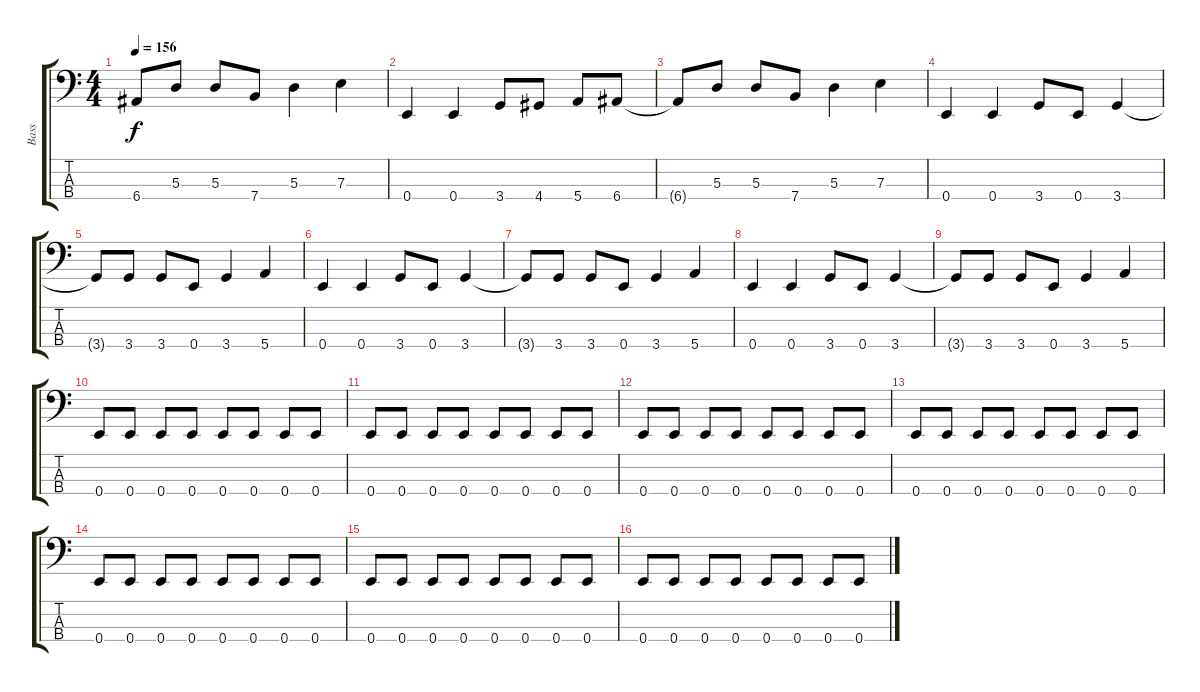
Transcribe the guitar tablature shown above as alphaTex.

\track ("Bass" "Bass") {instrument electricbassfinger}
\staff {score tabs}
\tuning (G2 D2 A1 E1) {hide}
\ts (4 4)
\tempo 156
\clef f4
\ks c
6.4{t}.8{dy f} 5.3.8 5.3.8 7.4.8 5.3.4 7.3.4 |
0.4.4 0.4.4 3.4.8 4.4.8 5.4.8 6.4.8 |
6.4{t}.8 5.3.8 5.3.8 7.4.8 5.3.4 7.3.4 |
0.4.4 0.4.4 3.4.8 0.4.8 3.4.4 |
3.4{t}.8 3.4.8 3.4.8 0.4.8 3.4.4 5.4.4 |
0.4.4 0.4.4 3.4.8 0.4.8 3.4.4 |
3.4{t}.8 3.4.8 3.4.8 0.4.8 3.4.4 5.4.4 |
0.4.4 0.4.4 3.4.8 0.4.8 3.4.4 |
3.4{t}.8 3.4.8 3.4.8 0.4.8 3.4.4 5.4.4 |
0.4.8 0.4.8 0.4.8 0.4.8 0.4.8 0.4.8 0.4.8 0.4.8 |
0.4.8 0.4.8 0.4.8 0.4.8 0.4.8 0.4.8 0.4.8 0.4.8 |
0.4.8 0.4.8 0.4.8 0.4.8 0.4.8 0.4.8 0.4.8 0.4.8 |
0.4.8 0.4.8 0.4.8 0.4.8 0.4.8 0.4.8 0.4.8 0.4.8 |
0.4.8 0.4.8 0.4.8 0.4.8 0.4.8 0.4.8 0.4.8 0.4.8 |
0.4.8 0.4.8 0.4.8 0.4.8 0.4.8 0.4.8 0.4.8 0.4.8 |
0.4.8 0.4.8 0.4.8 0.4.8 0.4.8 0.4.8 0.4.8 0.4.8
